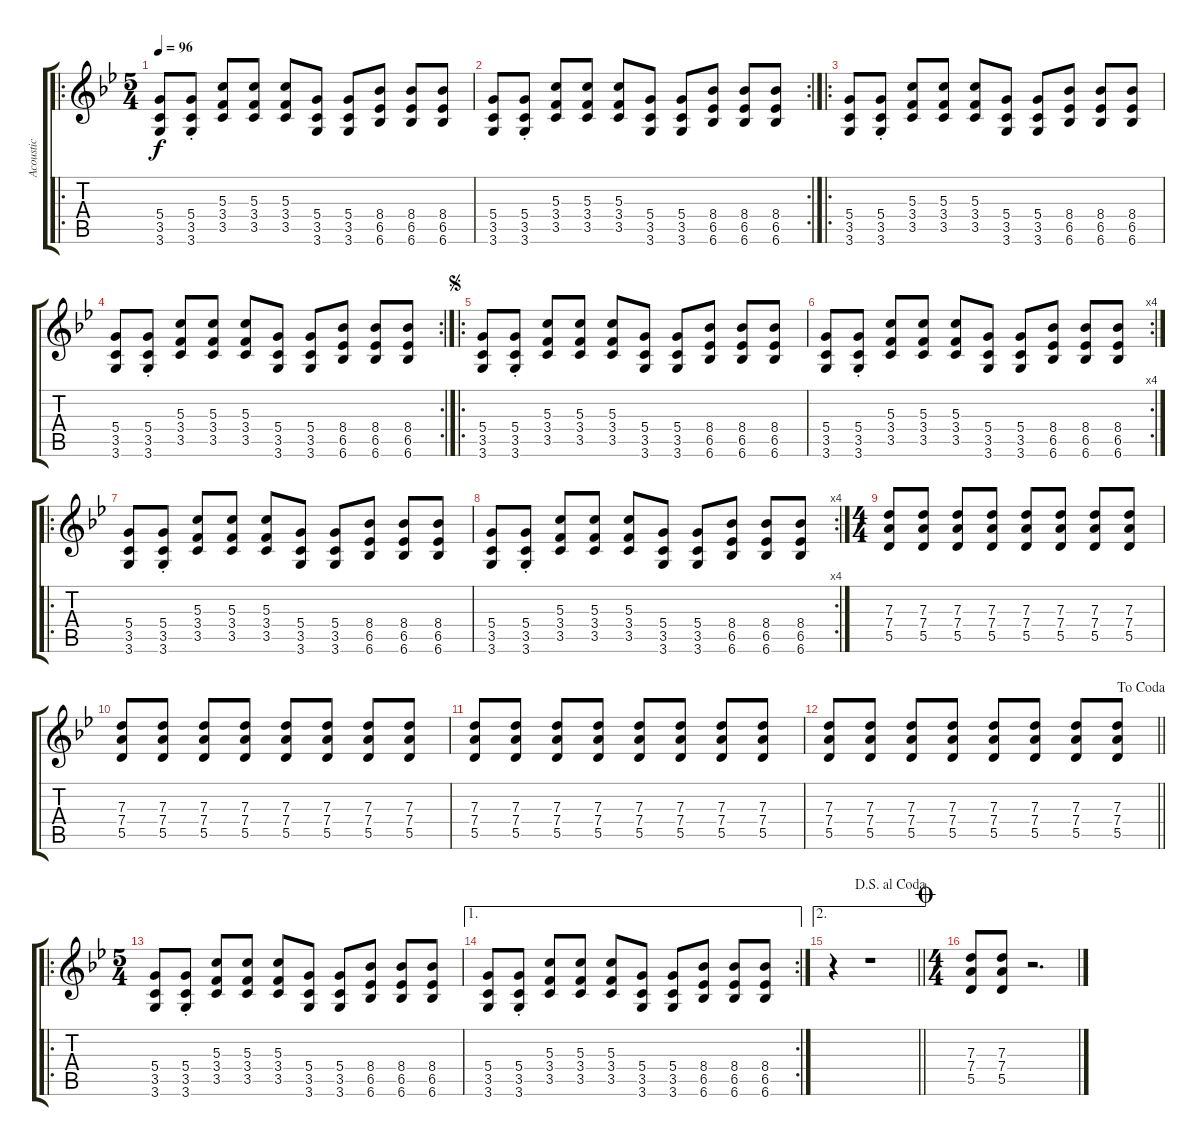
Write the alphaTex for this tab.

\track ("Acoustic" "Acoustic") {instrument acousticguitarsteel}
\staff {score tabs}
\tuning (E4 B3 G3 D3 A2 E2) {hide}
\ro
\ts (5 4)
\tempo 96
\clef g2
\ks bb
(5.4 3.5 3.6).8{dy f instrument acousticguitarsteel} (5.4{st} 3.5{st} 3.6{st}).8 (5.3 3.4 3.5).8 (5.3 3.4 3.5).8 (5.3 3.4 3.5).8 (5.4 3.5 3.6).8 (5.4 3.5 3.6).8 (8.4 6.5 6.6).8 (8.4 6.5 6.6).8 (8.4 6.5 6.6).8 |
\rc 2
(5.4 3.5 3.6).8 (5.4{st} 3.5{st} 3.6{st}).8 (5.3 3.4 3.5).8 (5.3 3.4 3.5).8 (5.3 3.4 3.5).8 (5.4 3.5 3.6).8 (5.4 3.5 3.6).8 (8.4 6.5 6.6).8 (8.4 6.5 6.6).8 (8.4 6.5 6.6).8 |
\ro
(5.4 3.5 3.6).8 (5.4{st} 3.5{st} 3.6{st}).8 (5.3 3.4 3.5).8 (5.3 3.4 3.5).8 (5.3 3.4 3.5).8 (5.4 3.5 3.6).8 (5.4 3.5 3.6).8 (8.4 6.5 6.6).8 (8.4 6.5 6.6).8 (8.4 6.5 6.6).8 |
\rc 2
(5.4 3.5 3.6).8 (5.4{st} 3.5{st} 3.6{st}).8 (5.3 3.4 3.5).8 (5.3 3.4 3.5).8 (5.3 3.4 3.5).8 (5.4 3.5 3.6).8 (5.4 3.5 3.6).8 (8.4 6.5 6.6).8 (8.4 6.5 6.6).8 (8.4 6.5 6.6).8 |
\ro
\jump segno
(5.4 3.5 3.6).8 (5.4{st} 3.5{st} 3.6{st}).8 (5.3 3.4 3.5).8 (5.3 3.4 3.5).8 (5.3 3.4 3.5).8 (5.4 3.5 3.6).8 (5.4 3.5 3.6).8 (8.4 6.5 6.6).8 (8.4 6.5 6.6).8 (8.4 6.5 6.6).8 |
\rc 4
(5.4 3.5 3.6).8 (5.4{st} 3.5{st} 3.6{st}).8 (5.3 3.4 3.5).8 (5.3 3.4 3.5).8 (5.3 3.4 3.5).8 (5.4 3.5 3.6).8 (5.4 3.5 3.6).8 (8.4 6.5 6.6).8 (8.4 6.5 6.6).8 (8.4 6.5 6.6).8 |
\ro
(5.4 3.5 3.6).8 (5.4{st} 3.5{st} 3.6{st}).8 (5.3 3.4 3.5).8 (5.3 3.4 3.5).8 (5.3 3.4 3.5).8 (5.4 3.5 3.6).8 (5.4 3.5 3.6).8 (8.4 6.5 6.6).8 (8.4 6.5 6.6).8 (8.4 6.5 6.6).8 |
\rc 4
(5.4 3.5 3.6).8 (5.4{st} 3.5{st} 3.6{st}).8 (5.3 3.4 3.5).8 (5.3 3.4 3.5).8 (5.3 3.4 3.5).8 (5.4 3.5 3.6).8 (5.4 3.5 3.6).8 (8.4 6.5 6.6).8 (8.4 6.5 6.6).8 (8.4 6.5 6.6).8 |
\ts (4 4)
(7.3 7.4 5.5).8 (7.3 7.4 5.5).8 (7.3 7.4 5.5).8 (7.3 7.4 5.5).8 (7.3 7.4 5.5).8 (7.3 7.4 5.5).8 (7.3 7.4 5.5).8 (7.3 7.4 5.5).8 |
(7.3 7.4 5.5).8 (7.3 7.4 5.5).8 (7.3 7.4 5.5).8 (7.3 7.4 5.5).8 (7.3 7.4 5.5).8 (7.3 7.4 5.5).8 (7.3 7.4 5.5).8 (7.3 7.4 5.5).8 |
(7.3 7.4 5.5).8 (7.3 7.4 5.5).8 (7.3 7.4 5.5).8 (7.3 7.4 5.5).8 (7.3 7.4 5.5).8 (7.3 7.4 5.5).8 (7.3 7.4 5.5).8 (7.3 7.4 5.5).8 |
\jump dacoda
\barLineRight lightlight
(7.3 7.4 5.5).8 (7.3 7.4 5.5).8 (7.3 7.4 5.5).8 (7.3 7.4 5.5).8 (7.3 7.4 5.5).8 (7.3 7.4 5.5).8 (7.3 7.4 5.5).8 (7.3 7.4 5.5).8 |
\ro
\ts (5 4)
(5.4 3.5 3.6).8 (5.4{st} 3.5{st} 3.6{st}).8 (5.3 3.4 3.5).8 (5.3 3.4 3.5).8 (5.3 3.4 3.5).8 (5.4 3.5 3.6).8 (5.4 3.5 3.6).8 (8.4 6.5 6.6).8 (8.4 6.5 6.6).8 (8.4 6.5 6.6).8 |
\ae 1
\rc 2
(5.4 3.5 3.6).8 (5.4{st} 3.5{st} 3.6{st}).8 (5.3 3.4 3.5).8 (5.3 3.4 3.5).8 (5.3 3.4 3.5).8 (5.4 3.5 3.6).8 (5.4 3.5 3.6).8 (8.4 6.5 6.6).8 (8.4 6.5 6.6).8 (8.4 6.5 6.6).8 |
\ae 2
\jump dalsegnoalcoda
\barLineRight lightlight
r.4 r.1 |
\ts (4 4)
\jump coda
(7.3 7.4 5.5).8 (7.3 7.4 5.5).8 r.2{d}
